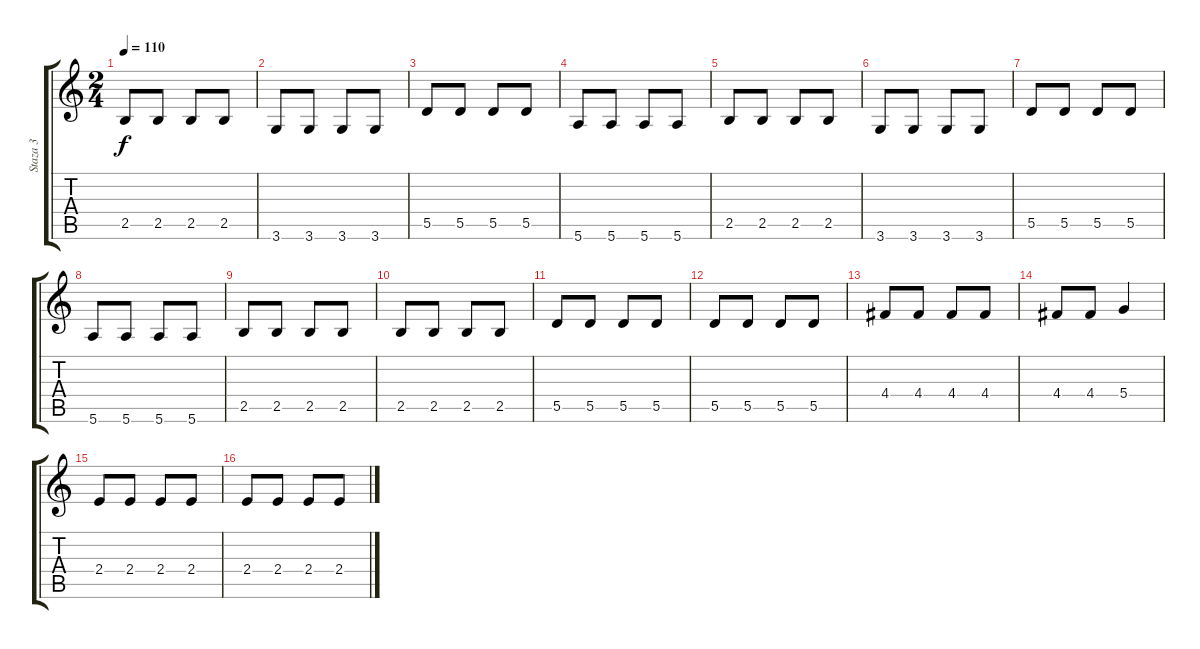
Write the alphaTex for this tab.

\track ("Staza 3" "Staza 3") {instrument electricbassfinger}
\staff {score tabs}
\tuning (E4 B3 G3 D3 A2 E2) {hide}
\ts (2 4)
\tempo 110
\clef g2
\ks c
2.5.8{dy f} 2.5.8 2.5.8 2.5.8 |
3.6.8 3.6.8 3.6.8 3.6.8 |
5.5.8 5.5.8 5.5.8 5.5.8 |
5.6.8 5.6.8 5.6.8 5.6.8 |
2.5.8 2.5.8 2.5.8 2.5.8 |
3.6.8 3.6.8 3.6.8 3.6.8 |
5.5.8 5.5.8 5.5.8 5.5.8 |
5.6.8 5.6.8 5.6.8 5.6.8 |
2.5.8 2.5.8 2.5.8 2.5.8 |
2.5.8 2.5.8 2.5.8 2.5.8 |
5.5.8 5.5.8 5.5.8 5.5.8 |
5.5.8 5.5.8 5.5.8 5.5.8 |
4.4.8 4.4.8 4.4.8 4.4.8 |
4.4.8 4.4.8 5.4.4 |
2.4.8 2.4.8 2.4.8 2.4.8 |
2.4.8 2.4.8 2.4.8 2.4.8
